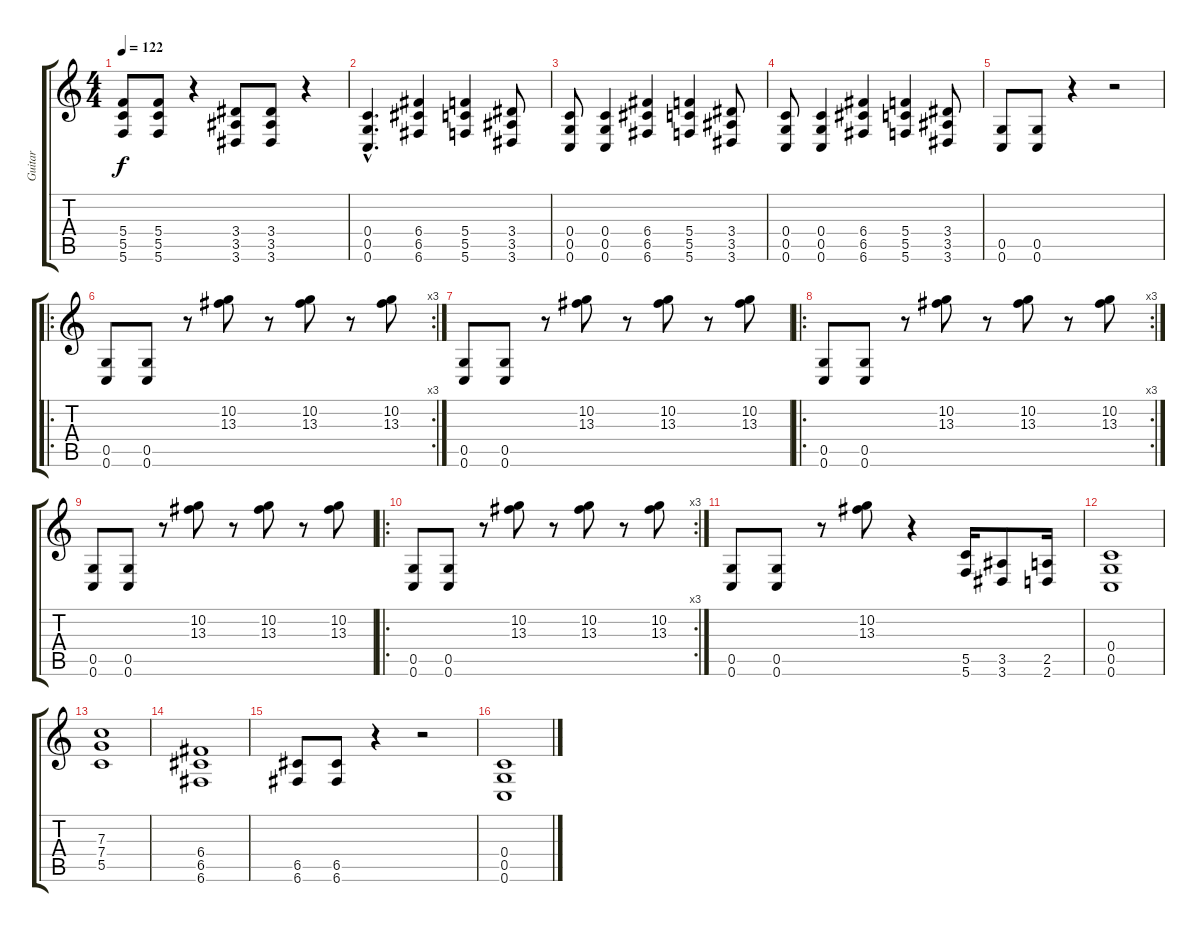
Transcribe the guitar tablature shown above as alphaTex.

\track ("Guitar" "Guitar") {instrument distortionguitar}
\staff {score tabs}
\tuning (D4 A3 F3 C3 G2 C2) {hide}
\ts (4 4)
\tempo 122
\clef g2
\ks c
(5.4 5.5 5.6).8{dy f} (5.4 5.5 5.6).8 r.4 (3.4 3.5 3.6).8 (3.4 3.5 3.6).8 r.4 |
(0.4{hac} 0.5{hac} 0.6{hac}).4{d} (6.4 6.5 6.6).4 (5.4 5.5 5.6).4 (3.4 3.5 3.6).8 |
(0.4 0.5 0.6).8 (0.4 0.5 0.6).4 (6.4 6.5 6.6).4 (5.4 5.5 5.6).4 (3.4 3.5 3.6).8 |
(0.4 0.5 0.6).8 (0.4 0.5 0.6).4 (6.4 6.5 6.6).4 (5.4 5.5 5.6).4 (3.4 3.5 3.6).8 |
(0.5 0.6).8 (0.5 0.6).8 r.4 r.2 |
\ro
\rc 3
(0.5 0.6).8 (0.5 0.6).8 r.8 (10.2 13.3).8 r.8 (10.2 13.3).8 r.8 (10.2 13.3).8 |
(0.5 0.6).8 (0.5 0.6).8 r.8 (10.2 13.3).8 r.8 (10.2 13.3).8 r.8 (10.2 13.3).8 |
\ro
\rc 3
(0.5 0.6).8 (0.5 0.6).8 r.8 (10.2 13.3).8 r.8 (10.2 13.3).8 r.8 (10.2 13.3).8 |
(0.5 0.6).8 (0.5 0.6).8 r.8 (10.2 13.3).8 r.8 (10.2 13.3).8 r.8 (10.2 13.3).8 |
\ro
\rc 3
(0.5 0.6).8 (0.5 0.6).8 r.8 (10.2 13.3).8 r.8 (10.2 13.3).8 r.8 (10.2 13.3).8 |
(0.5 0.6).8 (0.5 0.6).8 r.8 (10.2 13.3).8 r.4 (5.5 5.6).16 (3.5 3.6).8 (2.5 2.6).16 |
(0.4 0.5 0.6).1 |
(7.3 7.4 5.5).1 |
(6.4 6.5 6.6).1 |
(6.5 6.6).8 (6.5 6.6).8 r.4 r.2 |
(0.4 0.5 0.6).1
